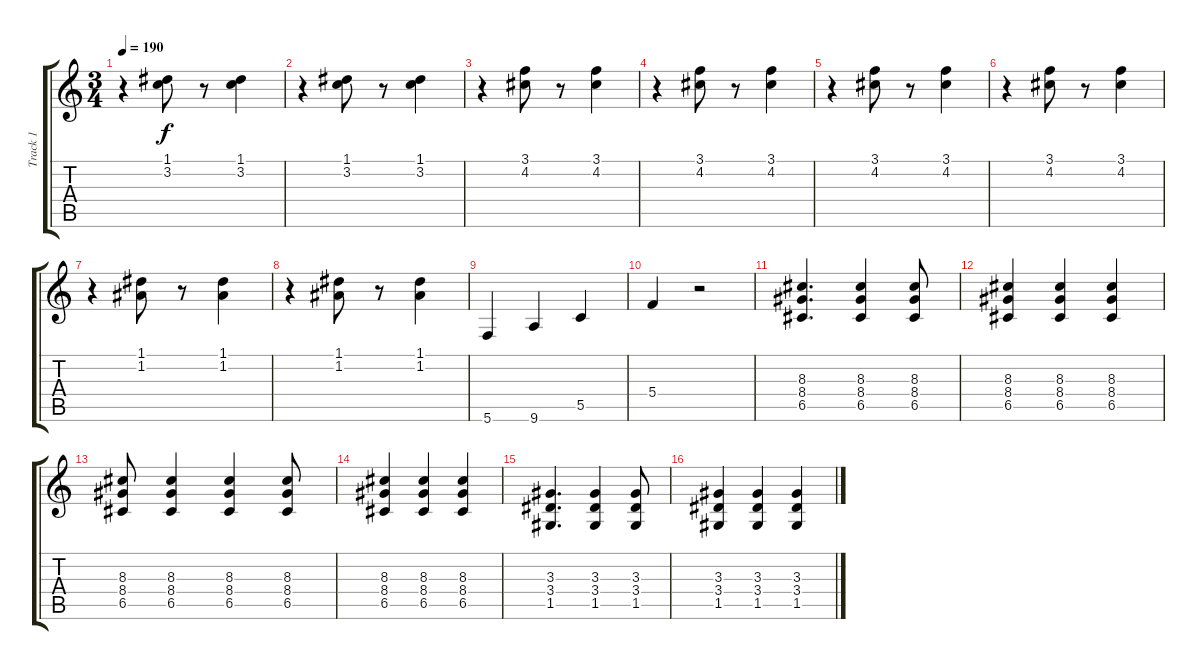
\track ("Track 1" "Track 1") {instrument overdrivenguitar}
\staff {score tabs}
\tuning (D4 A3 F3 C3 G2 C2) {hide}
\ts (3 4)
\tempo 190
\clef g2
\ks c
r.4{dy f} (1.1 3.2).8 r.8 (1.1 3.2).4 |
r.4 (1.1 3.2).8 r.8 (1.1 3.2).4 |
r.4 (3.1 4.2).8 r.8 (3.1 4.2).4 |
r.4 (3.1 4.2).8 r.8 (3.1 4.2).4 |
r.4 (3.1 4.2).8 r.8 (3.1 4.2).4 |
r.4 (3.1 4.2).8 r.8 (3.1 4.2).4 |
r.4 (1.1 1.2).8 r.8 (1.1 1.2).4 |
r.4 (1.1 1.2).8 r.8 (1.1 1.2).4 |
5.6.4 9.6.4 5.5.4 |
5.4.4 r.2 |
(8.3 8.4 6.5).4{d} (8.3 8.4 6.5).4 (8.3 8.4 6.5).8 |
(8.3 8.4 6.5).4 (8.3 8.4 6.5).4 (8.3 8.4 6.5).4 |
(8.3 8.4 6.5).8 (8.3 8.4 6.5).4 (8.3 8.4 6.5).4 (8.3 8.4 6.5).8 |
(8.3 8.4 6.5).4 (8.3 8.4 6.5).4 (8.3 8.4 6.5).4 |
(3.3 3.4 1.5).4{d} (3.3 3.4 1.5).4 (3.3 3.4 1.5).8 |
(3.3 3.4 1.5).4 (3.3 3.4 1.5).4 (3.3 3.4 1.5).4
